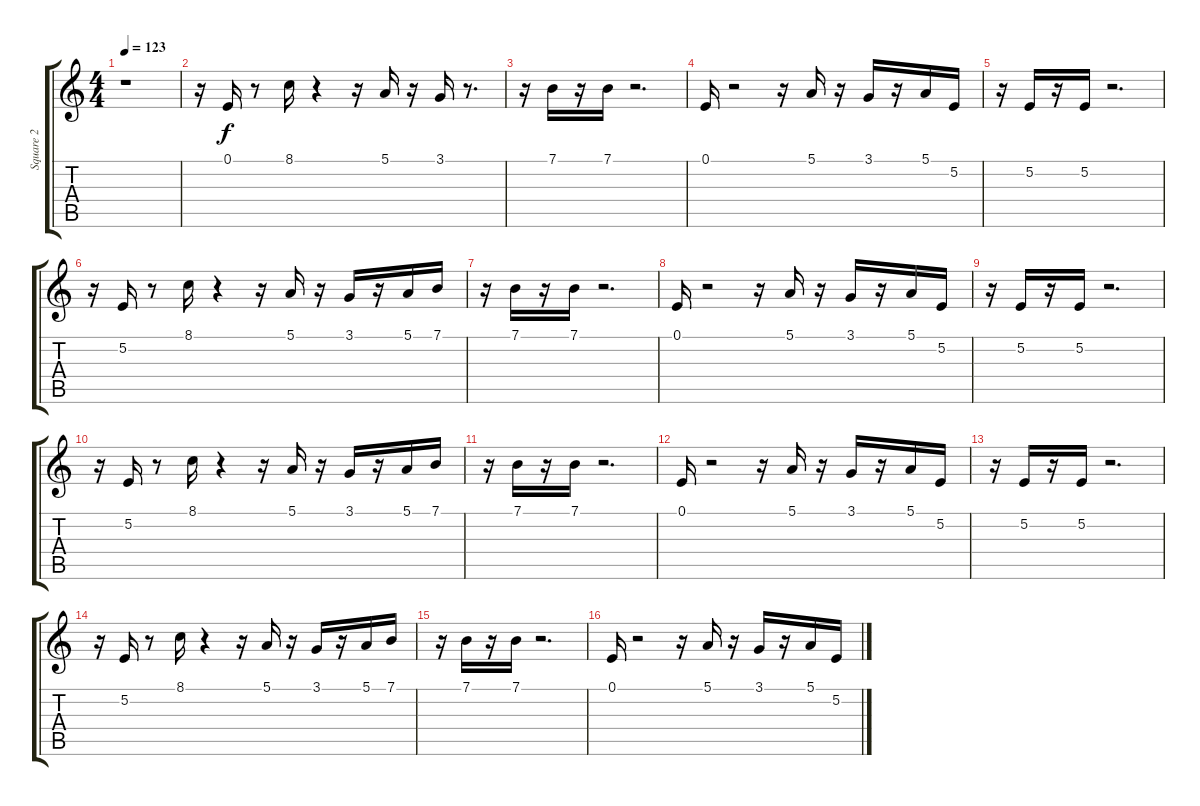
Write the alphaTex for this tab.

\track ("Square 2" "Square 2") {instrument lead1square}
\staff {score tabs}
\tuning (E4 B3 G3 D3 A2 E2) {hide}
\ts (4 4)
\tempo 123
\clef g2
\ks c
r.1{dy f} |
r.16 0.1.16{volume 12 balance 8} r.8 8.1.16 r.4 r.16 5.1.16 r.16 3.1.16 r.8{d} |
r.16 7.1.16{balance 8} r.16 7.1.16 r.2{d} |
0.1.16{balance 8} r.2 r.16 5.1.16 r.16 3.1.16 r.16 5.1.16 5.2.16 |
r.16 5.2.16{balance 8} r.16 5.2.16 r.2{d} |
r.16 5.2.16{balance 8} r.8 8.1.16 r.4 r.16 5.1.16 r.16 3.1.16 r.16 5.1.16 7.1.16 |
r.16 7.1.16{balance 8} r.16 7.1.16 r.2{d} |
0.1.16{balance 8} r.2 r.16 5.1.16 r.16 3.1.16 r.16 5.1.16 5.2.16 |
r.16 5.2.16{balance 8} r.16 5.2.16 r.2{d} |
r.16 5.2.16 r.8 8.1.16 r.4 r.16 5.1.16 r.16 3.1.16 r.16 5.1.16 7.1.16 |
r.16 7.1.16 r.16 7.1.16 r.2{d} |
0.1.16 r.2 r.16 5.1.16 r.16 3.1.16 r.16 5.1.16 5.2.16 |
r.16 5.2.16 r.16 5.2.16 r.2{d} |
r.16 5.2.16 r.8 8.1.16 r.4 r.16 5.1.16 r.16 3.1.16 r.16 5.1.16 7.1.16 |
r.16 7.1.16 r.16 7.1.16 r.2{d} |
0.1.16 r.2 r.16 5.1.16 r.16 3.1.16 r.16 5.1.16 5.2.16
